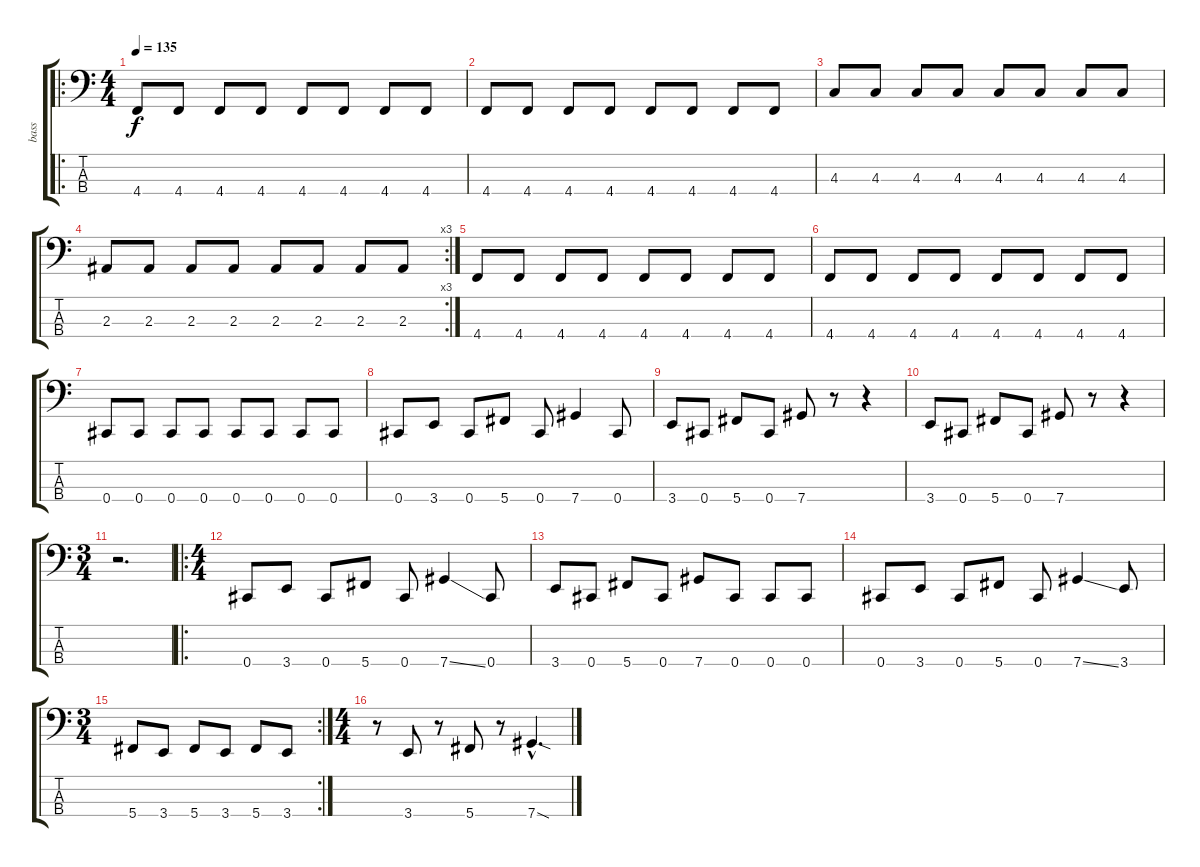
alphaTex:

\track ("bass" "bass") {instrument electricbasspick}
\staff {score tabs}
\tuning (Gb2 Db2 Ab1 Db1) {hide}
\ro
\ts (4 4)
\tempo 135
\clef f4
\ks c
4.4.8{dy f} 4.4.8 4.4.8 4.4.8 4.4.8 4.4.8 4.4.8 4.4.8 |
4.4.8 4.4.8 4.4.8 4.4.8 4.4.8 4.4.8 4.4.8 4.4.8 |
4.3.8 4.3.8 4.3.8 4.3.8 4.3.8 4.3.8 4.3.8 4.3.8 |
\rc 3
2.3.8 2.3.8 2.3.8 2.3.8 2.3.8 2.3.8 2.3.8 2.3.8 |
4.4.8 4.4.8 4.4.8 4.4.8 4.4.8 4.4.8 4.4.8 4.4.8 |
4.4.8 4.4.8 4.4.8 4.4.8 4.4.8 4.4.8 4.4.8 4.4.8 |
0.4.8 0.4.8 0.4.8 0.4.8 0.4.8 0.4.8 0.4.8 0.4.8 |
0.4.8 3.4.8 0.4.8 5.4.8 0.4.8 7.4.4 0.4.8 |
3.4.8 0.4.8 5.4.8 0.4.8 7.4.8 r.8 r.4 |
3.4.8 0.4.8 5.4.8 0.4.8 7.4.8 r.8 r.4 |
\ts (3 4)
r.2{d} |
\ro
\ts (4 4)
0.4.8 3.4.8 0.4.8 5.4.8 0.4.8 7.4{ss}.4 0.4.8 |
3.4.8 0.4.8 5.4.8 0.4.8 7.4.8 0.4.8 0.4.8 0.4.8 |
0.4.8 3.4.8 0.4.8 5.4.8 0.4.8 7.4{ss}.4 3.4.8 |
\rc 2
\ts (3 4)
5.4.8 3.4.8 5.4.8 3.4.8 5.4.8 3.4.8 |
\ts (4 4)
r.8 3.4.8 r.8 5.4.8 r.8 7.4{sod hac}.4{d}
